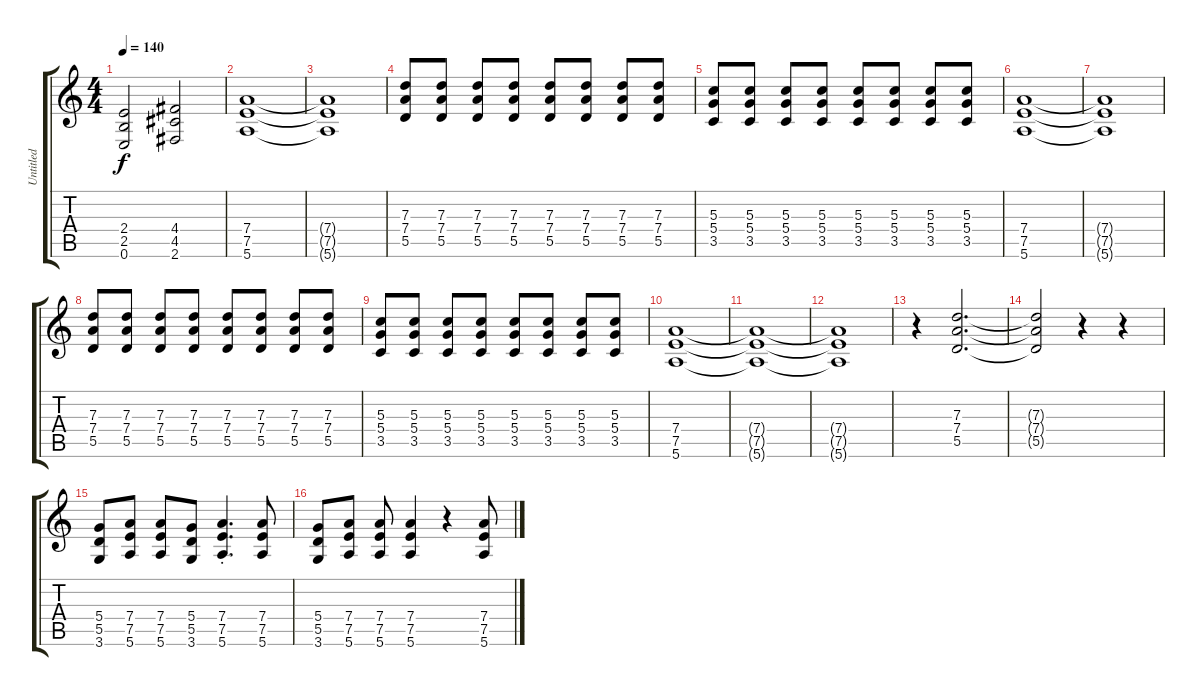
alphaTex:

\track ("Untitled" "Untitled") {instrument overdrivenguitar}
\staff {score tabs}
\tuning (E4 B3 G3 D3 A2 E2) {hide}
\ts (4 4)
\tempo 140
\clef g2
\ks c
(2.4 2.5 0.6).2{dy f} (4.4 4.5 2.6).2 |
(7.4 7.5 5.6).1 |
(7.4{t} 7.5{t} 5.6{t}).1 |
(7.3 7.4 5.5).8 (7.3 7.4 5.5).8 (7.3 7.4 5.5).8 (7.3 7.4 5.5).8 (7.3 7.4 5.5).8 (7.3 7.4 5.5).8 (7.3 7.4 5.5).8 (7.3 7.4 5.5).8 |
(5.3 5.4 3.5).8 (5.3 5.4 3.5).8 (5.3 5.4 3.5).8 (5.3 5.4 3.5).8 (5.3 5.4 3.5).8 (5.3 5.4 3.5).8 (5.3 5.4 3.5).8 (5.3 5.4 3.5).8 |
(7.4 7.5 5.6).1 |
(7.4{t} 7.5{t} 5.6{t}).1 |
(7.3 7.4 5.5).8 (7.3 7.4 5.5).8 (7.3 7.4 5.5).8 (7.3 7.4 5.5).8 (7.3 7.4 5.5).8 (7.3 7.4 5.5).8 (7.3 7.4 5.5).8 (7.3 7.4 5.5).8 |
(5.3 5.4 3.5).8 (5.3 5.4 3.5).8 (5.3 5.4 3.5).8 (5.3 5.4 3.5).8 (5.3 5.4 3.5).8 (5.3 5.4 3.5).8 (5.3 5.4 3.5).8 (5.3 5.4 3.5).8 |
(7.4 7.5 5.6).1 |
(7.4{t} 7.5{t} 5.6{t}).1 |
(7.4{t} 7.5{t} 5.6{t}).1 |
r.4 (7.3 7.4 5.5).2{d} |
(7.3{t} 7.4{t} 5.5{t}).2 r.4 r.4 |
(5.4 5.5 3.6).8 (7.4 7.5 5.6).8 (7.4 7.5 5.6).8 (5.4 5.5 3.6).8 (7.4{st} 7.5{st} 5.6{st}).4{d} (7.4 7.5 5.6).8 |
(5.4 5.5 3.6).8 (7.4 7.5 5.6).8 (7.4 7.5 5.6).8 (7.4 7.5 5.6).4 r.4 (7.4 7.5 5.6).8
